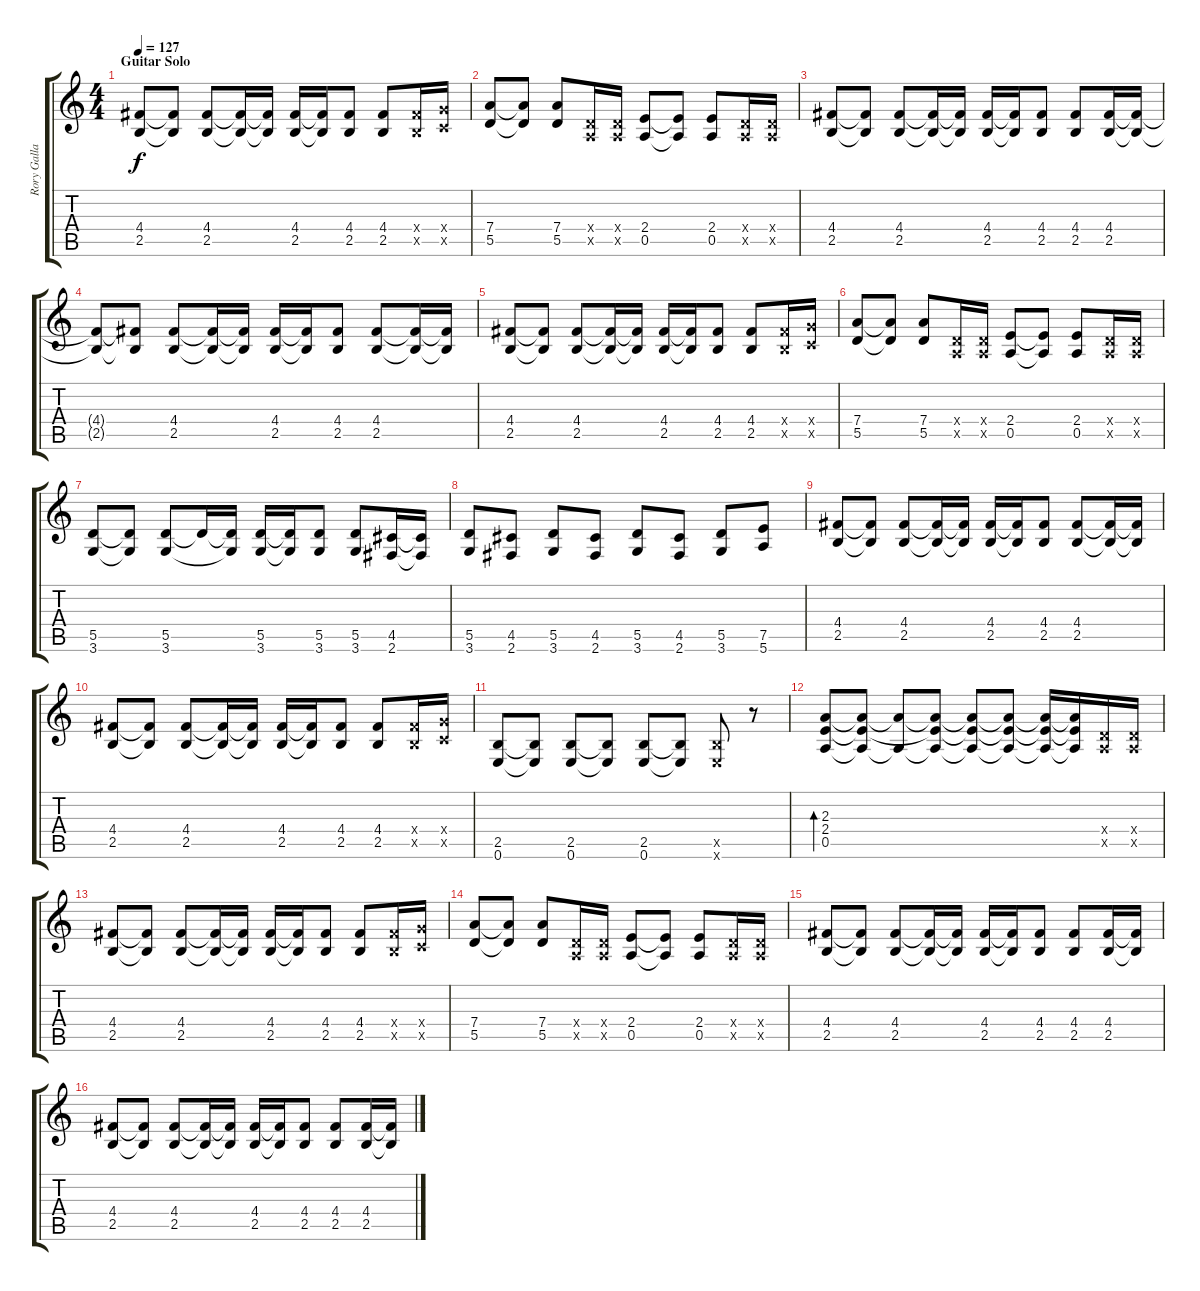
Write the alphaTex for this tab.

\track ("Rory Gallagher Right" "Rory Galla") {instrument distortionguitar}
\staff {score tabs}
\tuning (E4 B3 G3 D3 A2 E2) {hide}
\ts (4 4)
\section ("" "Guitar Solo")
\tempo 127
\clef g2
\ks c
(4.4 2.5).8{dy f volume 11} (4.4{t} 2.5{t}).8 (4.4 2.5).8 (4.4{t} 2.5{t}).16 (4.4{t} 2.5{t}).16 (4.4 2.5).16 (4.4{t} 2.5{t}).16 (4.4 2.5).8 (4.4 2.5).8 (4.4{x} 2.5{x}).16 (5.4{x} 3.5{x}).16 |
(7.4 5.5).8 (7.4{t} 5.5{t}).8 (7.4 5.5).8 (0.4{x} 0.5{x}).16 (0.4{x} 0.5{x}).16 (2.4 0.5).8 (2.4{t} 0.5{t}).8 (2.4 0.5).8 (0.4{x} 0.5{x}).16 (0.4{x} 0.5{x}).16 |
(4.4 2.5).8 (4.4{t} 2.5{t}).8 (4.4 2.5).8 (4.4{t} 2.5{t}).16 (4.4{t} 2.5{t}).16 (4.4 2.5).16 (4.4{t} 2.5{t}).16 (4.4 2.5).8 (4.4 2.5).8 (4.4 2.5).16 (4.4{t} 2.5{t}).16 |
(4.4{t} 2.5{t}).8 (4.4{t} 2.5{t}).8 (4.4 2.5).8 (4.4{t} 2.5{t}).16 (4.4{t} 2.5{t}).16 (4.4 2.5).16 (4.4{t} 2.5{t}).16 (4.4 2.5).8 (4.4 2.5).8 (4.4{t} 2.5{t}).16 (4.4{t} 2.5{t}).16 |
(4.4 2.5).8 (4.4{t} 2.5{t}).8 (4.4 2.5).8 (4.4{t} 2.5{t}).16 (4.4{t} 2.5{t}).16 (4.4 2.5).16 (4.4{t} 2.5{t}).16 (4.4 2.5).8 (4.4 2.5).8 (4.4{x} 2.5{x}).16 (5.4{x} 3.5{x}).16 |
(7.4 5.5).8 (7.4{t} 5.5{t}).8 (7.4 5.5).8 (0.4{x} 0.5{x}).16 (0.4{x} 0.5{x}).16 (2.4 0.5).8 (2.4{t} 0.5{t}).8 (2.4 0.5).8 (0.4{x} 0.5{x}).16 (0.4{x} 0.5{x}).16 |
(5.5 3.6).8 (5.5{t} 3.6{t}).8 (5.5 3.6).8 5.5{t}.16 (5.5{t} 3.6{t}).16 (5.5 3.6).16 (5.5{t} 3.6{t}).16 (5.5 3.6).8 (5.5 3.6).8 (4.5 2.6).16 (4.5{t} 2.6{t}).16 |
(5.5 3.6).8 (4.5 2.6).8 (5.5 3.6).8 (4.5 2.6).8 (5.5 3.6).8 (4.5 2.6).8 (5.5 3.6).8 (7.5 5.6).8 |
(4.4 2.5).8 (4.4{t} 2.5{t}).8 (4.4 2.5).8 (4.4{t} 2.5{t}).16 (4.4{t} 2.5{t}).16 (4.4 2.5).16 (4.4{t} 2.5{t}).16 (4.4 2.5).8 (4.4 2.5).8 (4.4{t} 2.5{t}).16 (4.4{t} 2.5{t}).16 |
(4.4 2.5).8 (4.4{t} 2.5{t}).8 (4.4 2.5).8 (4.4{t} 2.5{t}).16 (4.4{t} 2.5{t}).16 (4.4 2.5).16 (4.4{t} 2.5{t}).16 (4.4 2.5).8 (4.4 2.5).8 (4.4{x} 2.5{x}).16 (5.4{x} 3.5{x}).16 |
(2.5 0.6).8 (2.5{t} 0.6{t}).8 (2.5 0.6).8 (2.5{t} 0.6{t}).8 (2.5 0.6).8 (2.5{t} 0.6{t}).8 (2.5{x} 0.6{x}).8 r.8 |
(2.3 2.4 0.5).8{bd 240} (2.3{t} 2.4{t} 0.5{t}).8 (2.3{t} 0.5{t}).8 (2.3{t} 2.4{t} 0.5{t}).8 (2.3{t} 2.4{t} 0.5{t}).8 (2.3{t} 2.4{t} 0.5{t}).8 (2.3{t} 2.4{t} 0.5{t}).16 (2.3{t} 2.4{t} 0.5{t}).16 (0.4{x} 0.5{x}).16 (0.4{x} 0.5{x}).16 |
(4.4 2.5).8 (4.4{t} 2.5{t}).8 (4.4 2.5).8 (4.4{t} 2.5{t}).16 (4.4{t} 2.5{t}).16 (4.4 2.5).16 (4.4{t} 2.5{t}).16 (4.4 2.5).8 (4.4 2.5).8 (4.4{x} 2.5{x}).16 (5.4{x} 3.5{x}).16 |
(7.4 5.5).8 (7.4{t} 5.5{t}).8 (7.4 5.5).8 (0.4{x} 0.5{x}).16 (0.4{x} 0.5{x}).16 (2.4 0.5).8 (2.4{t} 0.5{t}).8 (2.4 0.5).8 (0.4{x} 0.5{x}).16 (0.4{x} 0.5{x}).16 |
(4.4 2.5).8 (4.4{t} 2.5{t}).8 (4.4 2.5).8 (4.4{t} 2.5{t}).16 (4.4{t} 2.5{t}).16 (4.4 2.5).16 (4.4{t} 2.5{t}).16 (4.4 2.5).8 (4.4 2.5).8 (4.4 2.5).16 (4.4{t} 2.5{t}).16 |
(4.4 2.5).8 (4.4{t} 2.5{t}).8 (4.4 2.5).8 (4.4{t} 2.5{t}).16 (4.4{t} 2.5{t}).16 (4.4 2.5).16 (4.4{t} 2.5{t}).16 (4.4 2.5).8 (4.4 2.5).8 (4.4 2.5).16 (4.4{t} 2.5{t}).16
